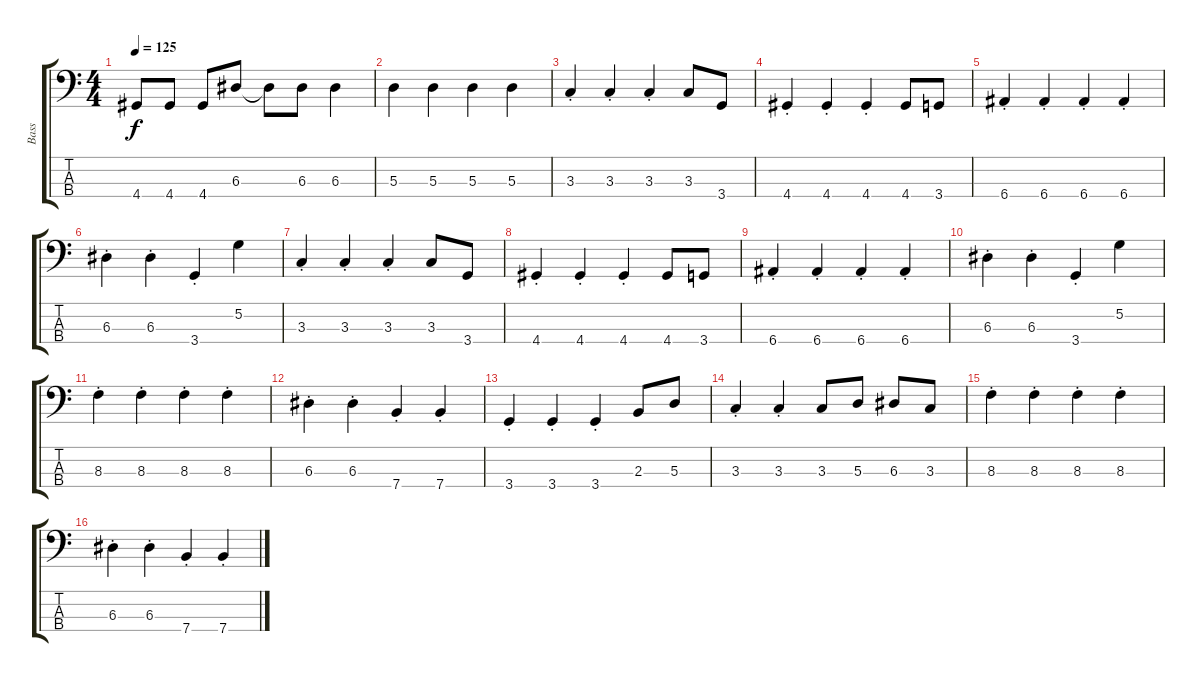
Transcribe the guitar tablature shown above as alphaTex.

\track ("Bass" "Bass") {instrument electricbassfinger}
\staff {score tabs}
\tuning (G2 D2 A1 E1) {hide}
\ts (4 4)
\tempo 125
\clef f4
\ks c
4.4.8{dy f} 4.4.8 4.4.8 6.3.8 6.3{t}.8 6.3.8 6.3.4 |
5.3.4 5.3.4 5.3.4 5.3.4 |
3.3{st}.4 3.3{st}.4 3.3{st}.4 3.3.8 3.4.8 |
4.4{st}.4 4.4{st}.4 4.4{st}.4 4.4.8 3.4.8 |
6.4{st}.4 6.4{st}.4 6.4{st}.4 6.4{st}.4 |
6.3{st}.4 6.3{st}.4 3.4{st}.4 5.2.4 |
3.3{st}.4 3.3{st}.4 3.3{st}.4 3.3.8 3.4.8 |
4.4{st}.4 4.4{st}.4 4.4{st}.4 4.4.8 3.4.8 |
6.4{st}.4 6.4{st}.4 6.4{st}.4 6.4{st}.4 |
6.3{st}.4 6.3{st}.4 3.4{st}.4 5.2.4 |
8.3{st}.4 8.3{st}.4 8.3{st}.4 8.3{st}.4 |
6.3{st}.4 6.3{st}.4 7.4{st}.4 7.4{st}.4 |
3.4{st}.4 3.4{st}.4 3.4{st}.4 2.3.8 5.3.8 |
3.3{st}.4 3.3{st}.4 3.3.8 5.3.8 6.3.8 3.3.8 |
8.3{st}.4 8.3{st}.4 8.3{st}.4 8.3{st}.4 |
6.3{st}.4 6.3{st}.4 7.4{st}.4 7.4{st}.4
